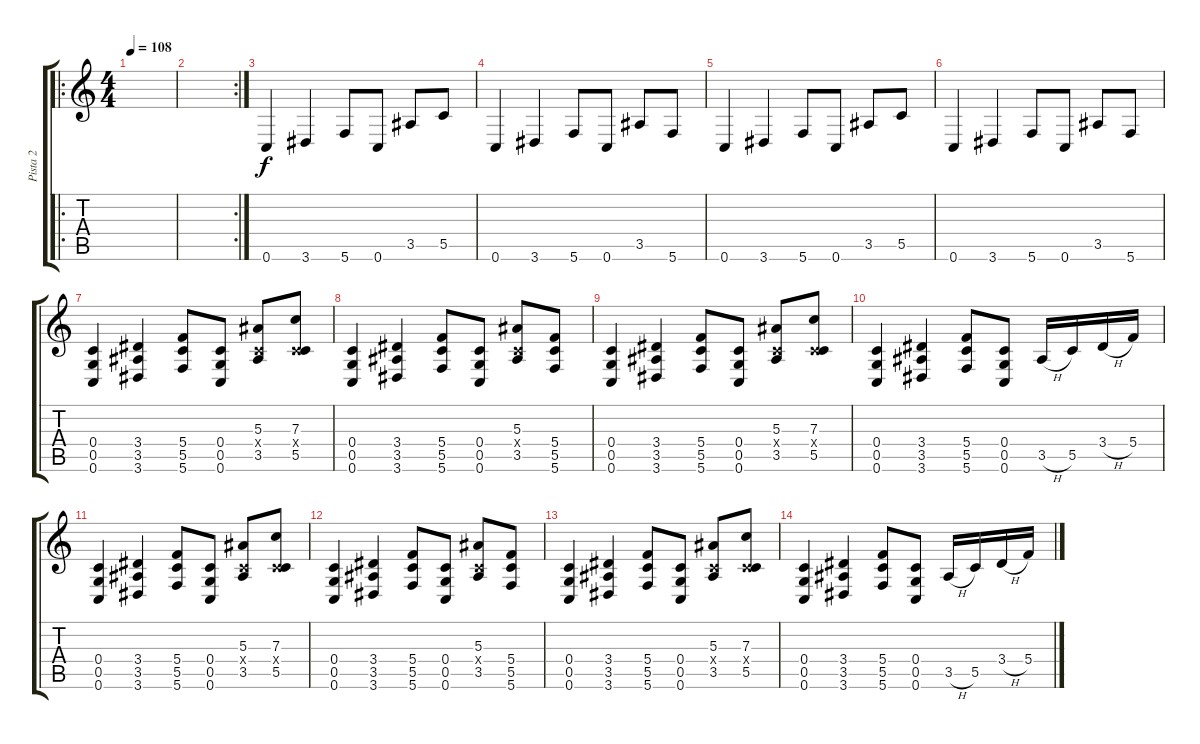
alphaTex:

\track ("Pista 2" "Pista 2") {instrument distortionguitar}
\staff {score tabs}
\tuning (D4 A3 F3 C3 G2 C2) {hide}
\ro
\ts (4 4)
\tempo 108
\clef g2
\ks c
|
\rc 2
|
0.6.4{volume 7} 3.6.4 5.6.8 0.6.8 3.5.8 5.5.8 |
0.6.4 3.6.4 5.6.8 0.6.8 3.5.8 5.6.8 |
0.6.4 3.6.4 5.6.8 0.6.8 3.5.8 5.5.8 |
0.6.4 3.6.4 5.6.8 0.6.8 3.5.8 5.6.8 |
(0.4 0.5 0.6).4{volume 13 instrument distortionguitar} (3.4 3.5 3.6).4 (5.4 5.5 5.6).8 (0.4 0.5 0.6).8 (5.3 0.4{x} 3.5).8 (7.3 0.4{x} 5.5).8 |
(0.4 0.5 0.6).4 (3.4 3.5 3.6).4 (5.4 5.5 5.6).8 (0.4 0.5 0.6).8 (5.3 0.4{x} 3.5).8 (5.4 5.5 5.6).8 |
(0.4 0.5 0.6).4 (3.4 3.5 3.6).4 (5.4 5.5 5.6).8 (0.4 0.5 0.6).8 (5.3 0.4{x} 3.5).8 (7.3 0.4{x} 5.5).8 |
(0.4 0.5 0.6).4 (3.4 3.5 3.6).4 (5.4 5.5 5.6).8 (0.4 0.5 0.6).8 3.5{h}.16 5.5.16 3.4{h}.16 5.4.16 |
(0.4 0.5 0.6).4{volume 13 instrument distortionguitar} (3.4 3.5 3.6).4 (5.4 5.5 5.6).8 (0.4 0.5 0.6).8 (5.3 0.4{x} 3.5).8 (7.3 0.4{x} 5.5).8 |
(0.4 0.5 0.6).4 (3.4 3.5 3.6).4 (5.4 5.5 5.6).8 (0.4 0.5 0.6).8 (5.3 0.4{x} 3.5).8 (5.4 5.5 5.6).8 |
(0.4 0.5 0.6).4 (3.4 3.5 3.6).4 (5.4 5.5 5.6).8 (0.4 0.5 0.6).8 (5.3 0.4{x} 3.5).8 (7.3 0.4{x} 5.5).8 |
(0.4 0.5 0.6).4 (3.4 3.5 3.6).4 (5.4 5.5 5.6).8 (0.4 0.5 0.6).8 3.5{h}.16 5.5.16 3.4{h}.16 5.4.16
